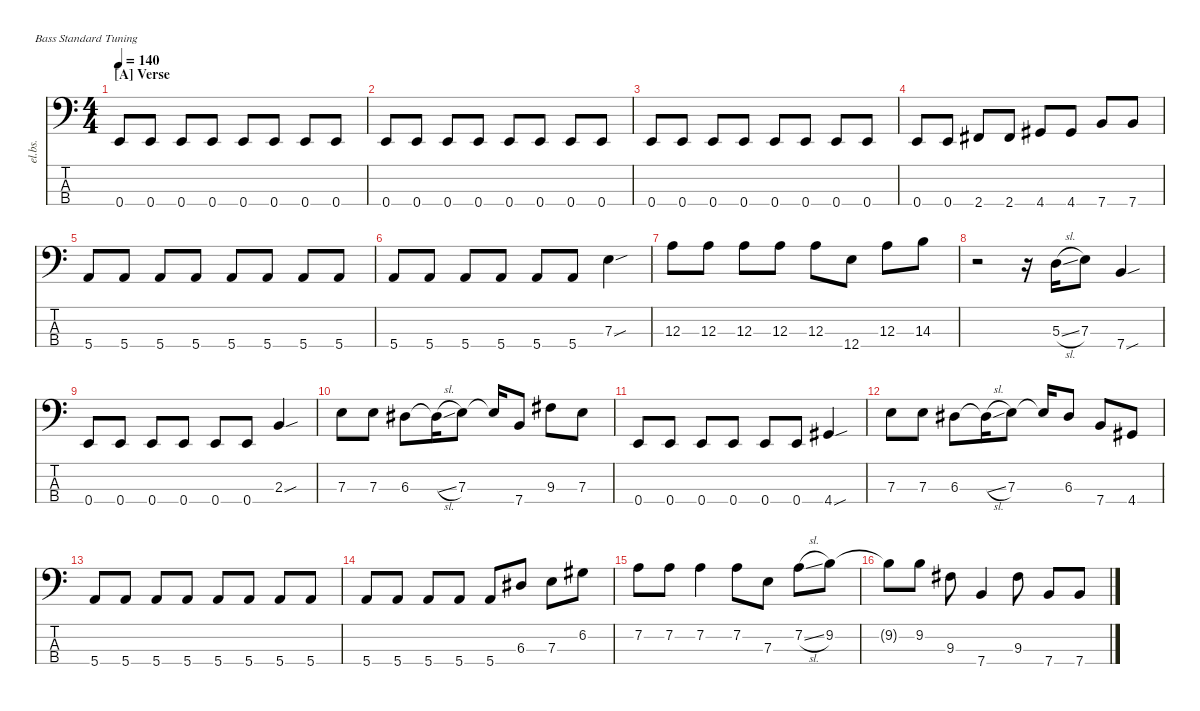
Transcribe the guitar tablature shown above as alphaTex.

\defaultSystemsLayout 4
\hideDynamics
\bracketExtendMode nobrackets
\otherSystemsTrackNameOrientation horizontal
\track ("Electric Bass" "el.bs.") {instrument electricbassfinger}
\staff {score tabs}
\tuning (G2 D2 A1 E1)
\ts (4 4)
\section ("A" "Verse")
\tempo 140
\clef f4
\ks c
0.4.8{dy mf beam Up} 0.4.8{beam Up} 0.4.8{beam Up} 0.4.8{beam Up} 0.4.8{beam Up} 0.4.8{beam Up} 0.4.8{beam Up} 0.4.8{beam Up} |
0.4.8{beam Up} 0.4.8{beam Up} 0.4.8{beam Up} 0.4.8{beam Up} 0.4.8{beam Up} 0.4.8{beam Up} 0.4.8{beam Up} 0.4.8{beam Up} |
0.4.8{beam Up} 0.4.8{beam Up} 0.4.8{beam Up} 0.4.8{beam Up} 0.4.8{beam Up} 0.4.8{beam Up} 0.4.8{beam Up} 0.4.8{beam Up} |
0.4.8{beam Up} 0.4.8{beam Up} 2.4{acc #}.8{beam Up} 2.4{acc #}.8{beam Up} 4.4{acc #}.8{beam Up} 4.4{acc #}.8{beam Up} 7.4.8{beam Up} 7.4.8{beam Up} |
5.4.8{beam Up} 5.4.8{beam Up} 5.4.8{beam Up} 5.4.8{beam Up} 5.4.8{beam Up} 5.4.8{beam Up} 5.4.8{beam Up} 5.4.8{beam Up} |
5.4.8{beam Up} 5.4.8{beam Up} 5.4.8{beam Up} 5.4.8{beam Up} 5.4.8{beam Up} 5.4.8{beam Up} 7.3{sou}.4{beam Down} |
12.3.8{beam Down} 12.3.8{beam Down} 12.3.8{beam Down} 12.3.8{beam Down} 12.3.8{beam Down} 12.4.8{beam Down} 12.3.8{beam Down} 14.3.8{beam Down} |
r.2{beam Down} r.16{beam Down} 5.3{sl}.16{beam Down} 7.3.8{beam Down} 7.4{sou}.4{beam Up} |
0.4.8{beam Up} 0.4.8{beam Up} 0.4.8{beam Up} 0.4.8{beam Up} 0.4.8{beam Up} 0.4.8{beam Up} 2.3{sou}.4{beam Up} |
7.3.8{beam Down} 7.3.8{beam Down} 6.3{acc #}.8{beam Down} 6.3{sl t acc #}.16{beam Down} 7.3.8{beam Down} 7.3{t}.16{beam Up} 7.4.8{beam Up} 9.3{acc #}.8{beam Down} 7.3.8{beam Down} |
0.4.8{beam Up} 0.4.8{beam Up} 0.4.8{beam Up} 0.4.8{beam Up} 0.4.8{beam Up} 0.4.8{beam Up} 4.4{sou acc #}.4{beam Up} |
7.3.8{beam Down} 7.3.8{beam Down} 6.3{acc #}.8{beam Down} 6.3{sl t acc #}.16{beam Down} 7.3.8{beam Down} 7.3{t}.16{beam Up} 6.3{acc #}.8{beam Up} 7.4.8{beam Up} 4.4{acc #}.8{beam Up} |
5.4.8{beam Up} 5.4.8{beam Up} 5.4.8{beam Up} 5.4.8{beam Up} 5.4.8{beam Up} 5.4.8{beam Up} 5.4.8{beam Up} 5.4.8{beam Up} |
5.4.8{beam Up} 5.4.8{beam Up} 5.4.8{beam Up} 5.4.8{beam Up} 5.4.8{beam Up} 6.3{acc #}.8{beam Up} 7.3.8{beam Down} 6.2{acc #}.8{beam Down} |
7.2.8{beam Down} 7.2.8{beam Down} 7.2.4{beam Down} 7.2.8{beam Down} 7.3.8{beam Down} 7.2{sl}.8{beam Down} 9.2.8{beam Down} |
9.2{t}.8{beam Down} 9.2.8{beam Down} 9.3{acc #}.8{beam Down} 7.4.4{beam Up} 9.3{acc #}.8{beam Down} 7.4.8{beam Up} 7.4.8{beam Up}
